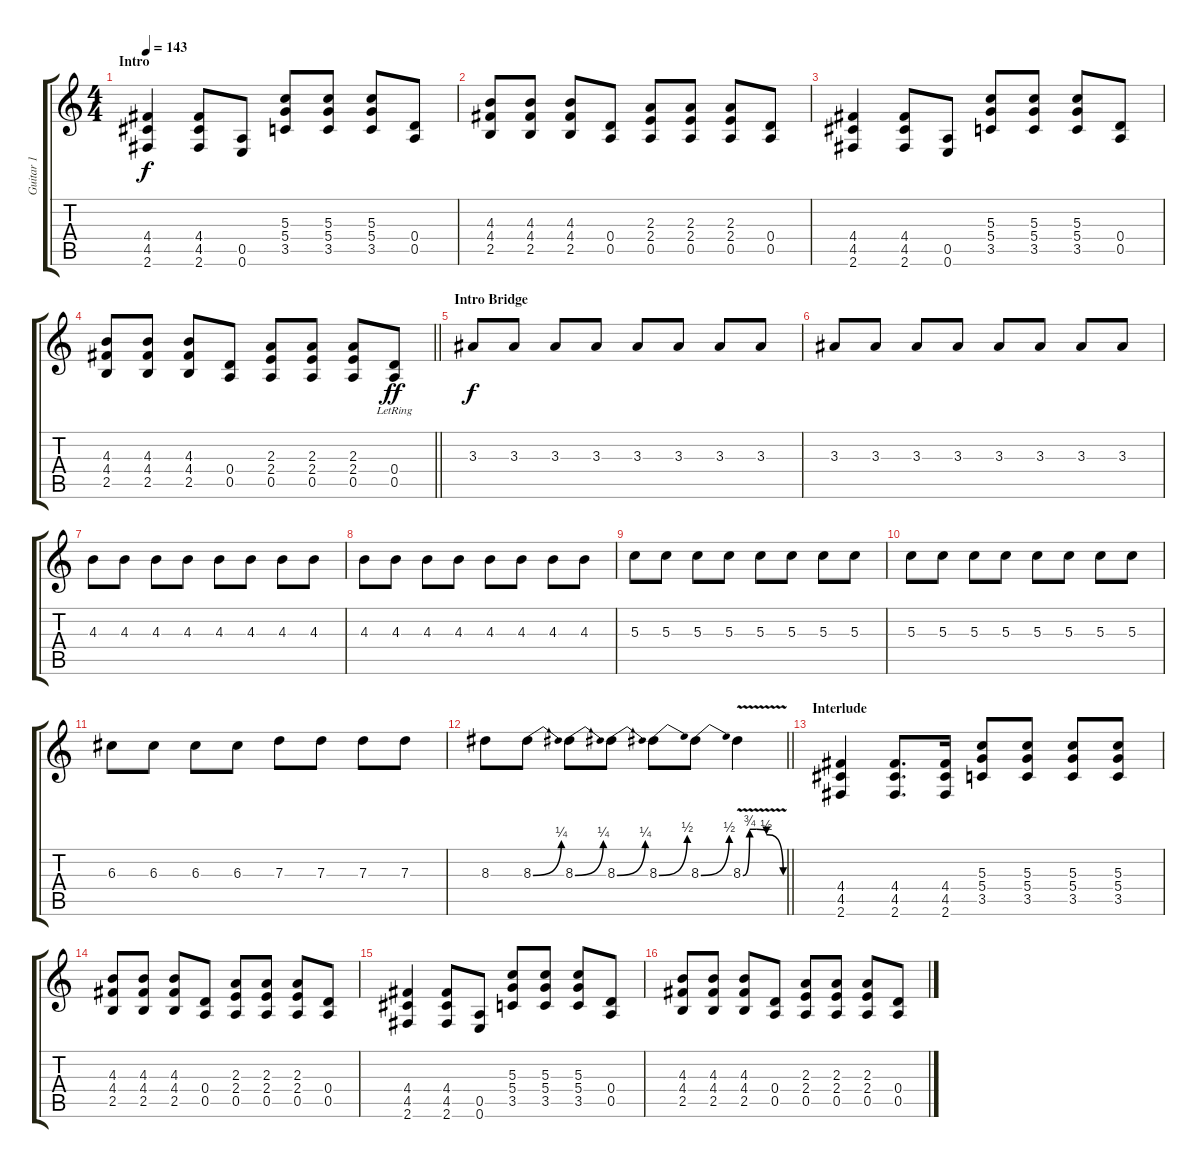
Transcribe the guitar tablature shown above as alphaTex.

\track ("Guitar 1" "Guitar 1") {instrument distortionguitar}
\staff {score tabs}
\tuning (E4 B3 G3 D3 A2 E2) {hide}
\ts (4 4)
\section ("" "Intro")
\tempo 143
\clef g2
\ks c
(4.4 4.5 2.6).4{dy f balance 8 instrument electricguitarclean} (4.4 4.5 2.6).8 (0.5 0.6).8 (5.3 5.4 3.5).8 (5.3 5.4 3.5).8 (5.3 5.4 3.5).8 (0.4 0.5).8 |
(4.3 4.4 2.5).8 (4.3 4.4 2.5).8 (4.3 4.4 2.5).8 (0.4 0.5).8 (2.3 2.4 0.5).8 (2.3 2.4 0.5).8 (2.3 2.4 0.5).8 (0.4 0.5).8 |
(4.4 4.5 2.6).4 (4.4 4.5 2.6).8 (0.5 0.6).8 (5.3 5.4 3.5).8 (5.3 5.4 3.5).8 (5.3 5.4 3.5).8 (0.4 0.5).8 |
\barLineRight lightlight
(4.3 4.4 2.5).8 (4.3 4.4 2.5).8 (4.3 4.4 2.5).8 (0.4 0.5).8 (2.3 2.4 0.5).8 (2.3 2.4 0.5).8 (2.3 2.4 0.5).8 (0.4{lr} 0.5{lr}).8{dy ff} |
\section ("" "Intro Bridge")
3.3.8{dy f balance 8 instrument distortionguitar} 3.3.8 3.3.8 3.3.8 3.3.8 3.3.8 3.3.8 3.3.8 |
3.3.8 3.3.8 3.3.8 3.3.8 3.3.8 3.3.8 3.3.8 3.3.8 |
4.3.8 4.3.8 4.3.8 4.3.8 4.3.8 4.3.8 4.3.8 4.3.8 |
4.3.8 4.3.8 4.3.8 4.3.8 4.3.8 4.3.8 4.3.8 4.3.8 |
5.3.8 5.3.8 5.3.8 5.3.8 5.3.8 5.3.8 5.3.8 5.3.8 |
5.3.8 5.3.8 5.3.8 5.3.8 5.3.8 5.3.8 5.3.8 5.3.8 |
6.3.8 6.3.8 6.3.8 6.3.8 7.3.8 7.3.8 7.3.8 7.3.8 |
\barLineRight lightlight
8.3.8 8.3{be (bend 0 0 60 1)}.8 8.3{be (bend 0 0 60 1)}.8 8.3{be (bend 0 0 60 1)}.8 8.3{be (bend 0 0 60 2)}.8 8.3{be (bend 0 0 60 2)}.8 8.3{be (custom 0 0 10 3 20 3 35 2 60 0) v}.4 |
\section ("" "Interlude")
(4.4 4.5 2.6).4{balance 4} (4.4 4.5 2.6).8{d} (4.4 4.5 2.6).16 (5.3 5.4 3.5).8 (5.3 5.4 3.5).8 (5.3 5.4 3.5).8 (5.3 5.4 3.5).8 |
(4.3 4.4 2.5).8 (4.3 4.4 2.5).8 (4.3 4.4 2.5).8 (0.4 0.5).8 (2.3 2.4 0.5).8 (2.3 2.4 0.5).8 (2.3 2.4 0.5).8 (0.4 0.5).8 |
(4.4 4.5 2.6).4 (4.4 4.5 2.6).8 (0.5 0.6).8 (5.3 5.4 3.5).8 (5.3 5.4 3.5).8 (5.3 5.4 3.5).8 (0.4 0.5).8 |
(4.3 4.4 2.5).8 (4.3 4.4 2.5).8 (4.3 4.4 2.5).8 (0.4 0.5).8 (2.3 2.4 0.5).8 (2.3 2.4 0.5).8 (2.3 2.4 0.5).8 (0.4 0.5).8
